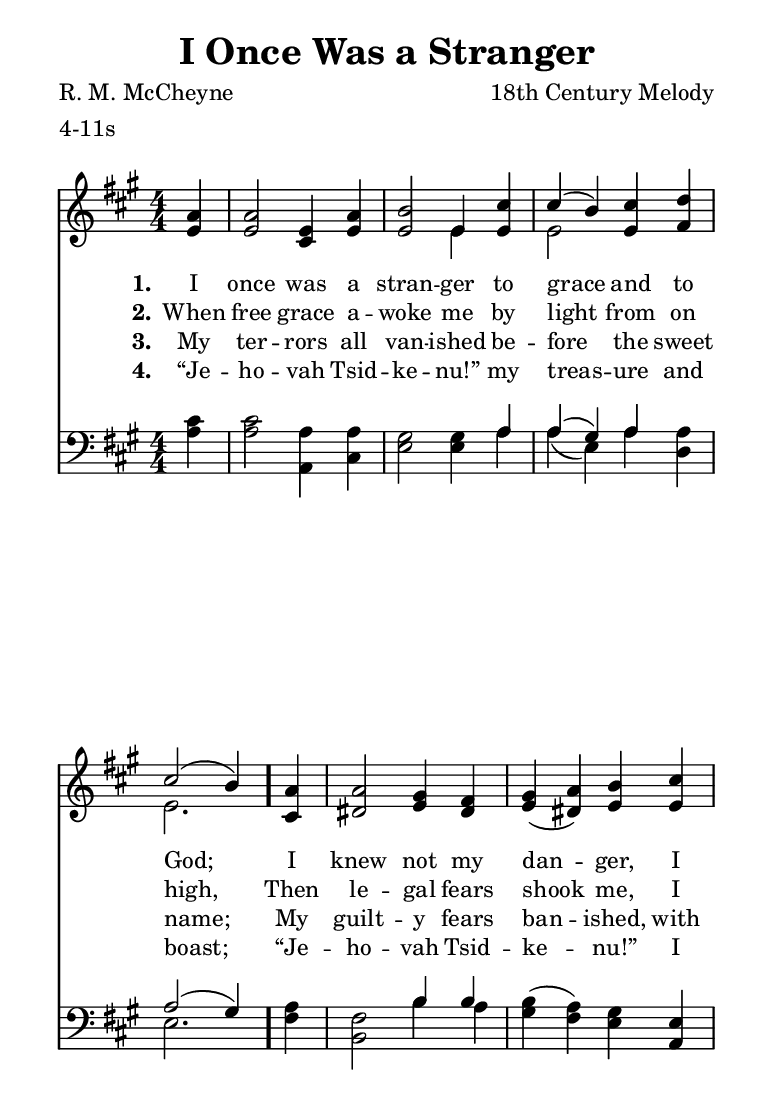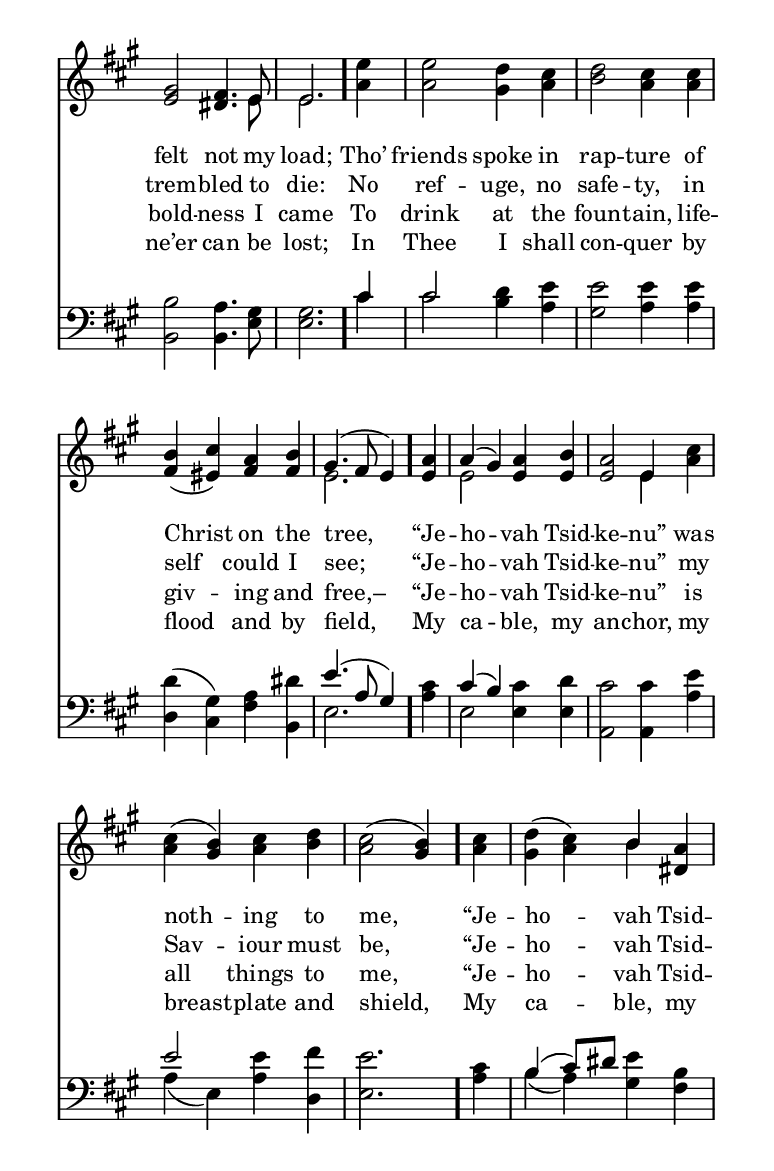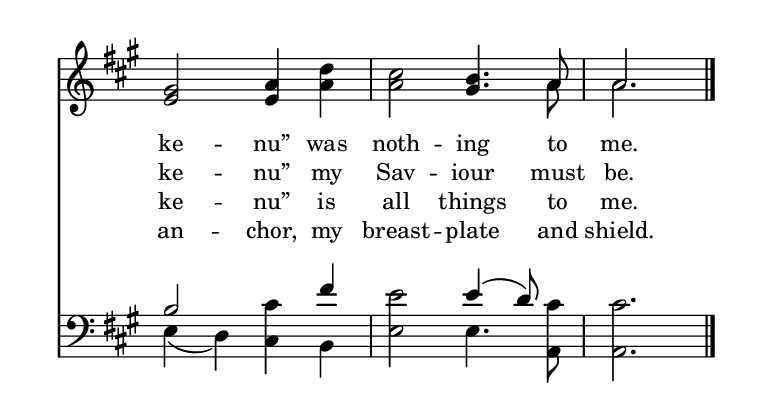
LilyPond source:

\include "common/global.ily"
\paper {
  \include "common/paper.ily"
}

\header{
  hymnnumber = "226"
  title = "I Once Was a Stranger"
  tunename = "Adeste Fideles"
  meter = "4-11s"
  poet = "R. M. McCheyne"
  composer = "18th Century Melody"
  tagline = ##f
}

global = {
  \include "common/overrides.ily"
  \override Staff.TimeSignature.style = #'numbered
  \time 4/4
  \override Score.MetronomeMark.transparent = ##t % hide all fermata changes too
  \tempo 4=100
  \key a \major
  \partial 4
  \autoBeamOff
}

notesSoprano = {
\global
\relative c'' {

  a4 | a2 e4 a | b2 e,4 cis' | cis( b) cis d | cis2( b4)
  a4 | a2 gis4 fis | gis( a) b cis | gis2 fis4. e8 | e2.
  e'4 | e2 d4 cis | d2 cis4 cis | b( cis) a b | gis4.( fis8 e4)
  a4 | a( gis) a b | a2 e4 cis' | cis( b) cis d | cis2( b4)
  cis4 | d( cis) b a | gis2 a4 d | cis2 b4. a8 | a2.

  \bar "|."

}
}

notesAlto = {
\global
\relative e' {

  e4 | e2 cis4 e | e2 e4 e | e2 e4 fis | e2.
  cis4 | dis2 e4 dis | e( dis) e e | e2 dis4. e8 | e2.
  a4 | a2 gis4 a | b2 a4 a | fis( eis) fis fis | e2.
  e4 | e2 e4 e | e2 e4 a | a( gis) a b | a2( gis4)
  a4 | gis( a) b dis, | e2 e4 a | a2 gis4. a8 | a2.

}
}

notesTenor = {
\global
\relative a {

  cis4 | cis2 a4 a | gis2 gis4 a | a( gis) a a | a2( gis4)
  a4 | fis2 b4 b | b( a) gis e | b'2 a4. gis8 | gis2.
  cis4 | cis2 d4 e | e2 e4 e | d( gis,) a dis | e4.( a,8 gis4)
  cis4 | cis( b) cis d | cis2 cis4 e | e2 e4 fis | e2.
  cis4 | b( cis8[) dis] e4 b | b2 cis4 fis | e2 e4( d8) cis | cis2.

}
}

notesBass = {
\global
\relative f {

  a4 | a2 a,4 cis | e2 e4 a | a( e) a d, | e2.
  fis4 | b,2 b'4 a | gis( fis) e a, | b2 b4. e8 | e2.
  cis'4 | cis2 b4 a | gis2 a4 a | d,4( cis) fis b, | e2.
  a4 | e2 e4 e | a,2 a4 a' | a( e) a d, | e2.
  a4 | b( a) gis fis | e( d) cis b | e2 e4. a,8 | a2.

}
}

wordsA = \lyricmode {
\set stanza = "1."

I once was a stran -- ger to grace and to God; \bar "."
I knew not my dan -- ger, I felt not my load; \bar "."
Tho’ friends spoke in rap -- ture of Christ on the tree, \bar "."
%{HIDE>%} “Je -- ho -- vah Tsid -- ke -- nu” was noth -- ing to me, %{<HIDE%} \bar "."
“Je -- ho -- vah Tsid -- ke -- nu” was noth -- ing to me. \bar "."

}

wordsB = \lyricmode {
\set stanza = "2."

When free grace a -- woke me by light from on high,
Then le -- gal fears shook me, I trem -- bled to die:
No ref -- uge, no safe -- ty, in self could I see;
%{HIDE>%} “Je -- ho -- vah Tsid -- ke -- nu” my Sav -- iour must be, %{<HIDE%}
“Je -- ho -- vah Tsid -- ke -- nu” my Sav -- iour must be.

}

wordsC = \lyricmode {
\set stanza = "3."

My ter -- rors all van -- ished be -- fore the sweet name;
My guilt -- y fears ban -- ished, with bold -- ness I came
To drink at the foun -- tain, life -- giv -- ing and free,–
%{HIDE>%} “Je -- ho -- vah Tsid -- ke -- nu”  is all things to me, %{<HIDE%}
“Je -- ho -- vah Tsid -- ke -- nu”  is all things to me.

}

wordsD = \lyricmode {
\set stanza = "4."

“Je -- ho -- vah Tsid -- ke -- nu!” my treas -- ure and boast;
“Je -- ho -- vah Tsid -- ke -- nu!” I ne’er can be lost;
In Thee I shall con -- quer by flood and by field,
%{HIDE>%} My ca -- ble, my an -- chor, my breast -- plate and shield, %{<HIDE%}
My ca -- ble, my an -- chor, my breast -- plate and shield.

}

\score {
  \context ChoirStaff <<
    \context Staff = upper <<
      \set Staff.autoBeaming = ##f
      \set ChoirStaff.systemStartDelimiter = #'SystemStartBar
      \set ChoirStaff.printPartCombineTexts = ##f
      \partcombine #'(2 . 9) \notesSoprano \notesAlto
      \context NullVoice = sopranos { \voiceOne << \notesSoprano >> }
      \context NullVoice = altos { \voiceTwo << \notesAlto >> }
      \context Lyrics = one   \lyricsto sopranos \wordsA
      \context Lyrics = two   \lyricsto sopranos \wordsB
      \context Lyrics = three \lyricsto sopranos \wordsC
      \context Lyrics = four  \lyricsto sopranos \wordsD
    >>
    \context Staff = men <<
      \set Staff.autoBeaming = ##f
      \clef bass
      \set ChoirStaff.printPartCombineTexts = ##f
      \partcombine #'(2 . 9) \notesTenor \notesBass
      \context NullVoice = tenors { \voiceOne << \notesTenor >> }
      \context NullVoice = basses { \voiceTwo << \notesBass >> }
    >>
  >>
  \layout {
    \include "common/layout.ily"
  }
  \midi{
    \include "common/midi.ily"
  }
}

\version "2.19.49"  % necessary for upgrading to future LilyPond versions.

% vi:set et ts=2 sw=2 ai nocindent syntax=lilypond:
